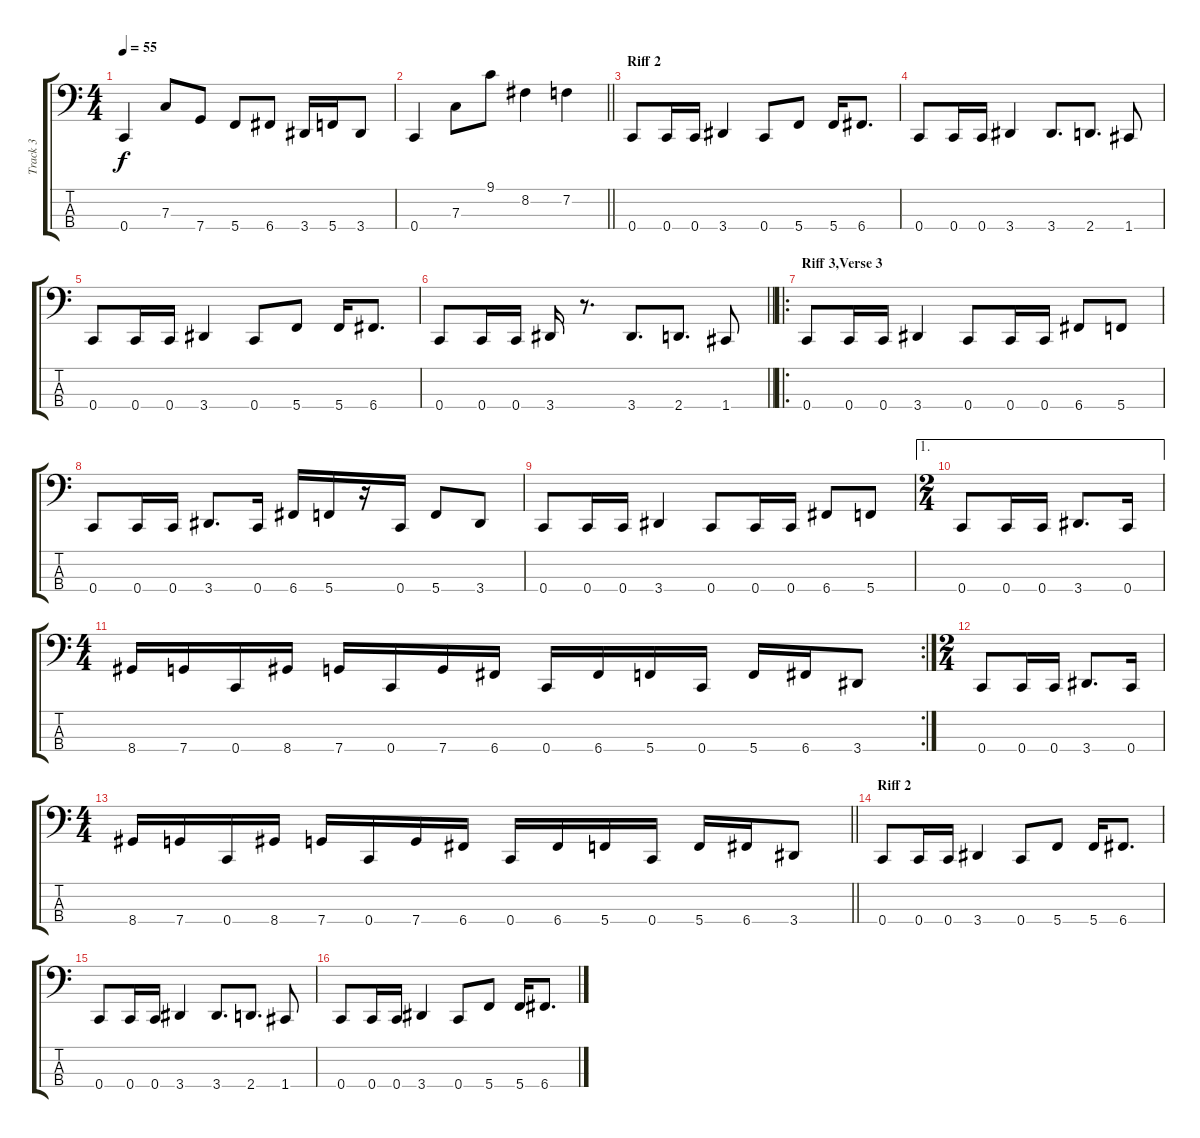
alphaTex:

\track ("Track 3" "Track 3") {instrument electricbassfinger}
\staff {score tabs}
\tuning (Eb2 Bb1 F1 C1) {hide}
\ts (4 4)
\tempo 55
\clef f4
\ks c
0.4.4{dy f} 7.3.8 7.4.8 5.4.8 6.4.8 3.4.16 5.4.16 3.4.8 |
\barLineRight lightlight
0.4.4 7.3.8 9.1.8 8.2.4 7.2.4 |
\section ("" "Riff 2")
0.4.8 0.4.16 0.4.16 3.4.4 0.4.8 5.4.8 5.4.16 6.4.8{d} |
0.4.8 0.4.16 0.4.16 3.4.4 3.4.8{d} 2.4.8{d} 1.4.8 |
0.4.8 0.4.16 0.4.16 3.4.4 0.4.8 5.4.8 5.4.16 6.4.8{d} |
\barLineRight lightlight
0.4.8 0.4.16 0.4.16 3.4.16 r.8{d} 3.4.8{d} 2.4.8{d} 1.4.8 |
\ro
\section ("" "Riff 3,Verse 3")
0.4.8 0.4.16 0.4.16 3.4.4 0.4.8 0.4.16 0.4.16 6.4.8 5.4.8 |
0.4.8 0.4.16 0.4.16 3.4.8{d} 0.4.16 6.4.16 5.4.16 r.16 0.4.16 5.4.8 3.4.8 |
0.4.8 0.4.16 0.4.16 3.4.4 0.4.8 0.4.16 0.4.16 6.4.8 5.4.8 |
\ae 1
\ts (2 4)
0.4.8 0.4.16 0.4.16 3.4.8{d} 0.4.16 |
\rc 2
\ts (4 4)
8.4.16 7.4.16 0.4.16 8.4.16 7.4.16 0.4.16 7.4.16 6.4.16 0.4.16 6.4.16 5.4.16 0.4.16 5.4.16 6.4.16 3.4.8 |
\ts (2 4)
0.4.8 0.4.16 0.4.16 3.4.8{d} 0.4.16 |
\ts (4 4)
\barLineRight lightlight
8.4.16 7.4.16 0.4.16 8.4.16 7.4.16 0.4.16 7.4.16 6.4.16 0.4.16 6.4.16 5.4.16 0.4.16 5.4.16 6.4.16 3.4.8 |
\section ("" "Riff 2")
0.4.8 0.4.16 0.4.16 3.4.4 0.4.8 5.4.8 5.4.16 6.4.8{d} |
0.4.8 0.4.16 0.4.16 3.4.4 3.4.8{d} 2.4.8{d} 1.4.8 |
0.4.8 0.4.16 0.4.16 3.4.4 0.4.8 5.4.8 5.4.16 6.4.8{d}
